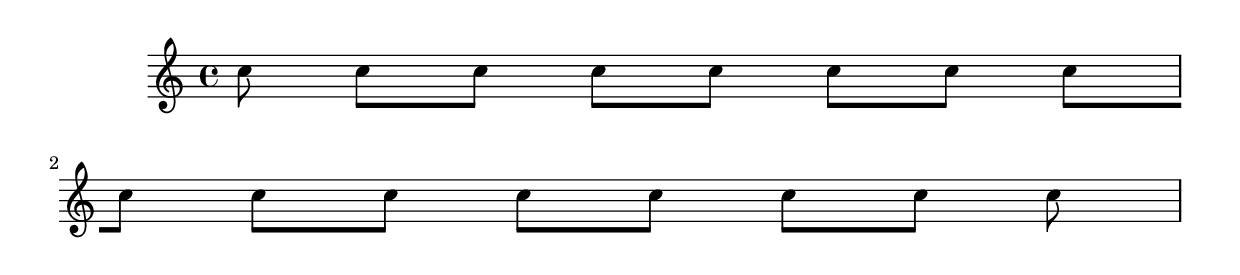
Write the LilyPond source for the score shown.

%% Do not edit this file; it is automatically
%% generated from LSR http://lsr.dsi.unimi.it
%% This file is in the public domain.
\version "2.13.16"

\header {
  lsrtags = "rhythms"

%% Translation of GIT committish: 1d589aa04c20d7711bf662618adbdd6d445db29d
  texidoces = "
Normalmente están prohibidos los saltos de línea si las barras
atraviesan las líneas divisorias.  Se puede cambiar este
comportamiento como se muestra aquí:

"
  doctitlees = "Barras que atraviesan saltos de línea"

%% Translation of GIT committish: 0a868be38a775ecb1ef935b079000cebbc64de40
texidocde = "
Zeilenumbrüche sind normalerweise während Balken verboten.  Das kann geändert
werden.

"
  doctitlede = "Balken über Zeilenumbrüche"


%% Translation of GIT committish: 708e0d9c660856b19929736ca18a6f9d68539c60

  texidocfr = "
Il est normalement impensable qu'un saut de ligne tombe au milieu d'une
ligature.  LilyPond permet néanmoins de l'obtenir.

"
  doctitlefr = "Ligature au moment d'un saut de ligne"

  texidoc = "
Line breaks are normally forbidden when beams cross bar lines. This
behavior can be changed as shown:

"
  doctitle = "Beams across line breaks"
} % begin verbatim

\relative c'' {
  \override Beam #'breakable = ##t
  c8 c[ c] c[ c] c[ c] c[ \break
  c8] c[ c] c[ c] c[ c] c
}


